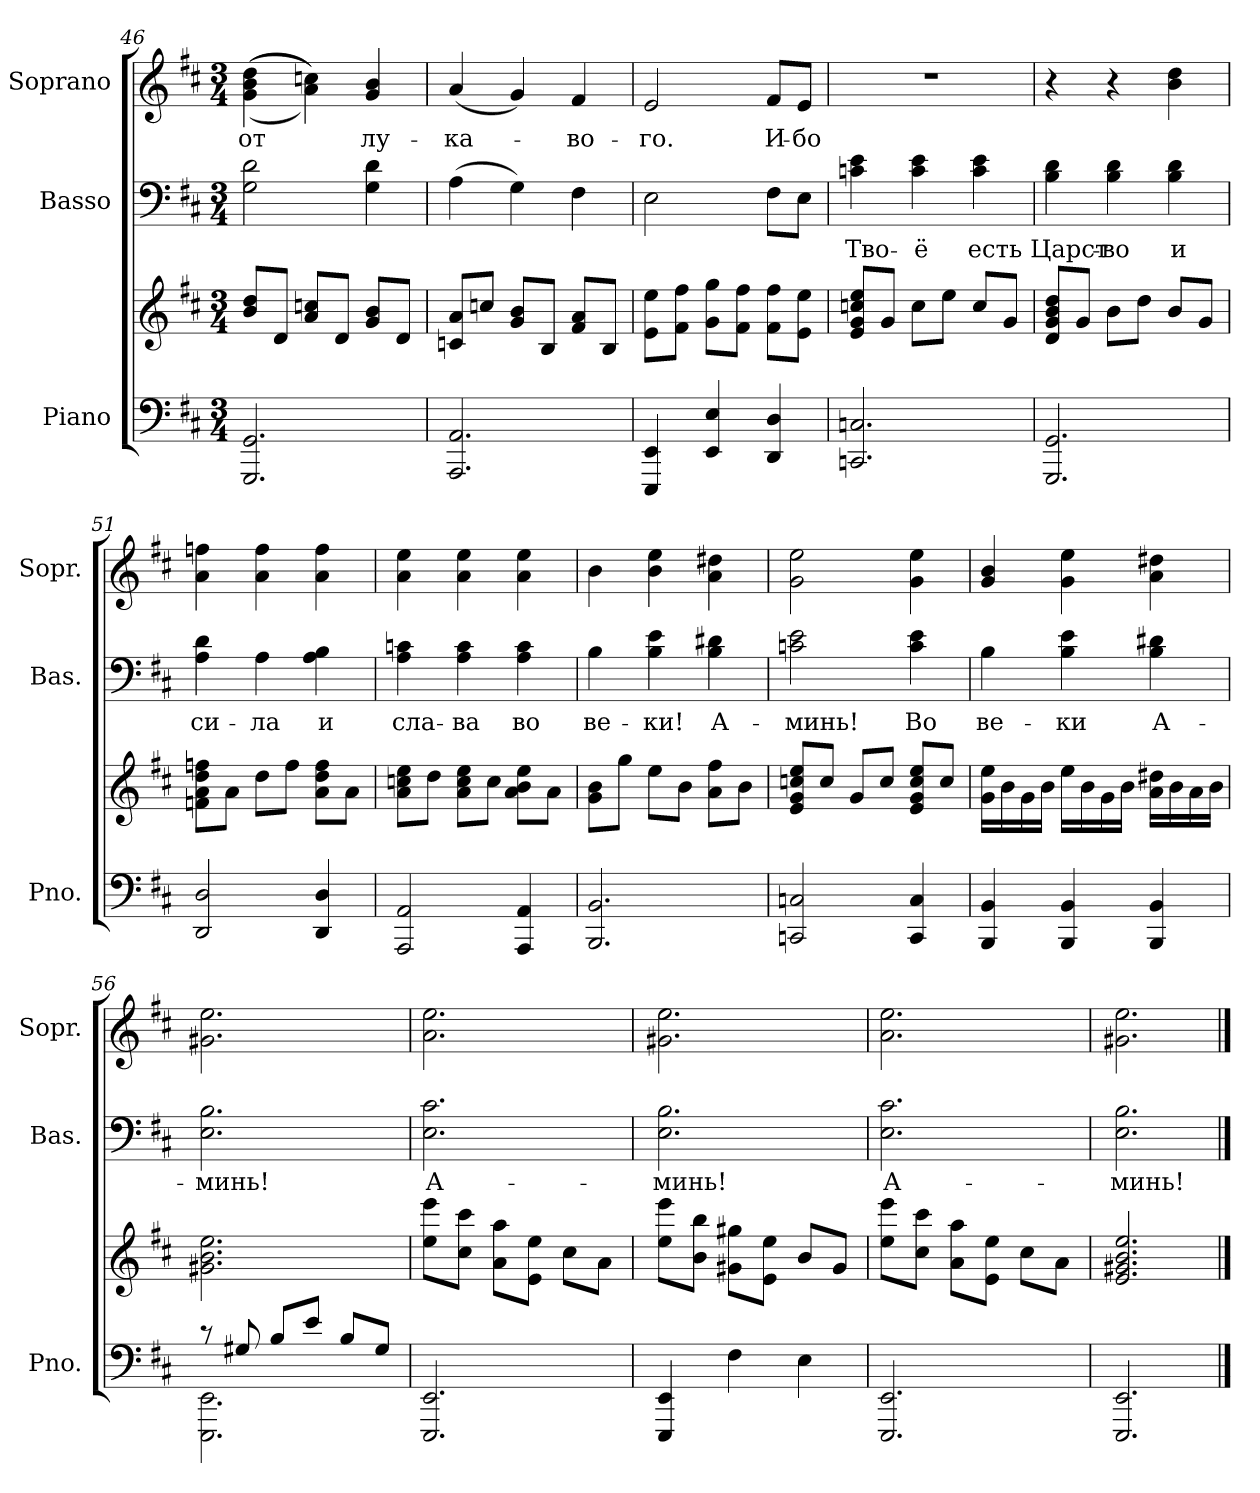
**kern	**kern	**kern	**text	**kern	**text
*part3	*part3	*part2	*part2	*part1	*part1
*staff4	*staff3	*staff2	*staff2	*staff1	*staff1
*I"Piano	*	*I"Basso	*	*I"Soprano	*
*I'Pno.	*	*I'Bas.	*	*I'Sopr.	*
*clefF4	*clefG2	*clefF4	*	*clefG2	*
*k[f#c#]	*k[f#c#]	*k[f#c#]	*	*k[f#c#]	*
*b:	*b:	*b:	*	*b:	*
*M3/4	*M3/4	*M3/4	*	*M3/4	*
=46	=46	=46	=46	=46	=46
!	!	!	!	!	!LO:LY:b
2.GGG/ 2.GG/	8b/ 8dd/L	2G\ 2d\	.	(((>4g\ 4b\ 4dd\	от
.	8d/J	.	.	.	.
.	8a/ 8ccn/L	.	.	4a\ 4ccn\)))	.
.	8d/J	.	.	.	.
!	!	!	!	!	!LO:LY:b
.	8g/ 8b/L	4G\ 4d\	.	4g/ 4b/	лу-
.	8d/J	.	.	.	.
=47	=47	=47	=47	=47	=47
!	!	!	!	!	!LO:LY:b
2.AAA/ 2.AA/	8cn/ 8a/L	(>4A\	.	(4a/	-ка-
.	8ccn/J	.	.	.	.
.	8g/ 8b/L	4G\)	.	4g/)	.
.	8B/J	.	.	.	.
!	!	!	!	!	!LO:LY:b
.	8f#/ 8a/L	4F#\	.	4f#/	-во-
.	8B/J	.	.	.	.
=48	=48	=48	=48	=48	=48
!	!	!	!	!	!LO:LY:b
4EEE/ 4EE/	8e\ 8ee\L	2E\	.	2e/	-го.
.	8f#\ 8ff#\J	.	.	.	.
4EE/ 4E/	8g\ 8gg\L	.	.	.	.
.	8f#\ 8ff#\J	.	.	.	.
!	!	!	!	!	!LO:LY:b
4DD/ 4D/	8f#\ 8ff#\L	8F#\L	.	8f#/L	И-
!	!	!	!	!	!LO:LY:b
.	8e\ 8ee\J	8E\J	.	8e/J	-бо
!!LO:PB:g=z
=49	=49	=49	=49	=49	=49
!	!	!	!LO:LY:a	!	!
2.CCn/ 2.Cn/	8e/ 8g/ 8ccn/ 8ee/L	4cn\ 4e\	Тво-	2.r	.
.	8g/J	.	.	.	.
!	!	!	!LO:LY:a	!	!
.	8cc\L	4c\ 4e\	-ё	.	.
.	8ee\J	.	.	.	.
!	!	!	!LO:LY:a	!	!
.	8cc/L	4c\ 4e\	есть	.	.
.	8g/J	.	.	.	.
=50	=50	=50	=50	=50	=50
!	!	!	!LO:LY:a	!	!
2.GGG/ 2.GG/	8d/ 8g/ 8b/ 8dd/L	4B\ 4d\	Царст-	4r	.
.	8g/J	.	.	.	.
!	!	!	!LO:LY:a	!	!
.	8b\L	4B\ 4d\	-во	4r	.
.	8dd\J	.	.	.	.
!	!	!	!LO:LY:a	!	!
.	8b/L	4B\ 4d\	и	4b\ 4dd\	.
.	8g/J	.	.	.	.
=51	=51	=51	=51	=51	=51
!	!	!	!LO:LY:a	!	!
2DD/ 2D/	8fn\ 8a\ 8dd\ 8ffn\L	4A\ 4d\	си-	4a\ 4ffn\	.
.	8a\J	.	.	.	.
!	!	!	!LO:LY:a	!	!
.	8dd\L	4A\	-ла	4a\ 4ff\	.
.	8ff\J	.	.	.	.
!	!	!	!LO:LY:a	!	!
4DD/ 4D/	8a\ 8dd\ 8ff\L	4A\ 4B\	и	4a\ 4ff\	.
.	8a\J	.	.	.	.
=52	=52	=52	=52	=52	=52
!	!	!	!LO:LY:a	!	!
2AAA/ 2AA/	8a\ 8ccn\ 8ee\L	4A\ 4cn\	сла-	4a\ 4ee\	.
.	8dd\J	.	.	.	.
!	!	!	!LO:LY:a	!	!
.	8a\ 8cc\ 8ee\L	4A\ 4c\	-ва	4a\ 4ee\	.
.	8cc\J	.	.	.	.
!	!	!	!LO:LY:a	!	!
4AAA/ 4AA/	8a\ 8b\ 8ee\L	4A\ 4c\	во	4a\ 4ee\	.
.	8a\J	.	.	.	.
!!LO:LB:g=z
=53	=53	=53	=53	=53	=53
!	!	!	!LO:LY:a	!	!
2.BBB/ 2.BB/	8g\ 8b\L	4B\	ве-	4b\	.
.	8gg\J	.	.	.	.
!	!	!	!LO:LY:a	!	!
.	8ee\L	4B\ 4e\	-ки!	4b\ 4ee\	.
.	8b\J	.	.	.	.
!	!	!	!LO:LY:a	!	!
.	8a\ 8ff#\L	4B\ 4d#X\	А-	4a\ 4dd#X\	.
.	8b\J	.	.	.	.
=54	=54	=54	=54	=54	=54
!	!	!	!LO:LY:a	!	!
2CCn/ 2Cn/	8e/ 8g/ 8ccn/ 8ee/L	2cn\ 2e\	-минь!	2g\ 2ee\	.
.	8cc/J	.	.	.	.
.	8g/L	.	.	.	.
.	8cc/J	.	.	.	.
!	!	!	!LO:LY:a	!	!
4CC/ 4C/	8e/ 8g/ 8cc/ 8ee/L	4c\ 4e\	Во	4g\ 4ee\	.
.	8cc/J	.	.	.	.
=55	=55	=55	=55	=55	=55
!	!	!	!LO:LY:a	!	!
4BBB/ 4BB/	16g\ 16ee\LL	4B\	ве-	4g/ 4b/	.
.	16b\	.	.	.	.
.	16g\	.	.	.	.
.	16b\JJ	.	.	.	.
!	!	!	!LO:LY:a	!	!
4BBB/ 4BB/	16ee\LL	4B\ 4e\	-ки	4g\ 4ee\	.
.	16b\	.	.	.	.
.	16g\	.	.	.	.
.	16b\JJ	.	.	.	.
!	!	!	!LO:LY:a	!	!
4BBB/ 4BB/	16a\ 16dd#X\LL	4B\ 4d#X\	А-	4a\ 4dd#X\	.
.	16b\	.	.	.	.
.	16a\	.	.	.	.
.	16b\JJ	.	.	.	.
=56	=56	=56	=56	=56	=56
*^	*	*	*	*	*
!	!	!	!	!LO:LY:a	!	!
8rc	2.EEE\ 2.EE\	2.g#X\ 2.b\ 2.ee\	2.E\ 2.B\	-минь!	2.g#X\ 2.ee\	.
8G#X/	.	.	.	.	.	.
8B/L	.	.	.	.	.	.
8e/J	.	.	.	.	.	.
8B/L	.	.	.	.	.	.
8G#/J	.	.	.	.	.	.
*v	*v	*	*	*	*	*
!!LO:LB:g=z
=57	=57	=57	=57	=57	=57
!	!	!	!LO:LY:a	!	!
2.EEE/ 2.EE/	8ee\ 8eee\L	2.E\ 2.c#\	А-	2.a\ 2.ee\	.
.	8cc#\ 8ccc#\J	.	.	.	.
.	8a\ 8aa\L	.	.	.	.
.	8e\ 8ee\J	.	.	.	.
.	8cc#\L	.	.	.	.
.	8a\J	.	.	.	.
=58	=58	=58	=58	=58	=58
!	!	!	!LO:LY:a	!	!
4EEE/ 4EE/	8ee\ 8eee\L	2.E\ 2.B\	-минь!	2.g#X\ 2.ee\	.
.	8b\ 8bb\J	.	.	.	.
4F#\	8g#X\ 8gg#X\L	.	.	.	.
.	8e\ 8ee\J	.	.	.	.
4E\	8b/L	.	.	.	.
.	8g#/J	.	.	.	.
=59	=59	=59	=59	=59	=59
!	!	!	!LO:LY:a	!	!
2.EEE/ 2.EE/	8ee\ 8eee\L	2.E\ 2.c#\	А-	2.a\ 2.ee\	.
.	8cc#\ 8ccc#\J	.	.	.	.
.	8a\ 8aa\L	.	.	.	.
.	8e\ 8ee\J	.	.	.	.
.	8cc#\L	.	.	.	.
.	8a\J	.	.	.	.
=60	=60	=60	=60	=60	=60
!	!	!	!LO:LY:a	!	!
2.EEE/ 2.EE/	2.e/ 2.g#X/ 2.b/ 2.ee/	2.E\ 2.B\	-минь!	2.g#X\ 2.ee\	.
==	==	==	==	==	==
*-	*-	*-	*-	*-	*-
